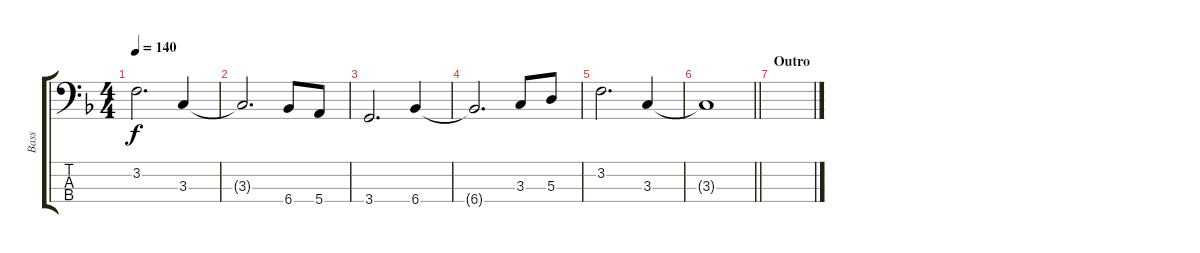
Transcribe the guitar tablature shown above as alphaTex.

\track ("Bass" "Bass") {instrument electricbassfinger}
\staff {score tabs}
\tuning (G2 D2 A1 E1) {hide}
\ts (4 4)
\tempo 140
\clef f4
\ks f
3.2.2{d dy f} 3.3.4 |
3.3{t}.2{d} 6.4.8 5.4.8 |
3.4.2{d} 6.4.4 |
6.4{t}.2{d} 3.3.8 5.3.8 |
3.2.2{d} 3.3.4 |
\barLineRight lightlight
3.3{t}.1 |
\section ("" "Outro")
